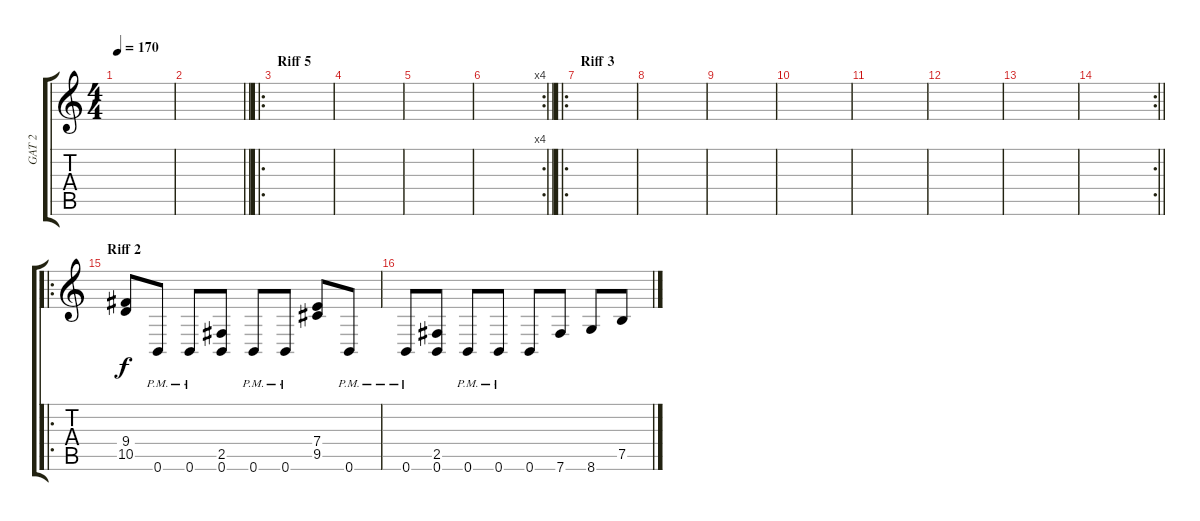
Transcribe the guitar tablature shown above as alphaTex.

\track ("GAT 2" "GAT 2") {instrument distortionguitar}
\staff {score tabs}
\tuning (B3 Gb3 D3 A2 E2 B1) {hide}
\ts (4 4)
\tempo 170
\clef g2
\ks c
|
\barLineRight lightlight
|
\ro
\section ("" "Riff 5")
|
|
|
\rc 4
\barLineRight lightlight
|
\ro
\section ("" "Riff 3")
|
|
|
|
|
|
|
\rc 2
\barLineRight lightlight
|
\ro
\section ("" "Riff 2")
(9.4 10.5).8 0.6{pm}.8 0.6{pm}.8 (2.5 0.6).8 0.6{pm}.8 0.6{pm}.8 (7.4 9.5).8 0.6{pm}.8 |
0.6{pm}.8 (2.5 0.6).8 0.6{pm}.8 0.6{pm}.8 0.6.8 7.6.8 8.6.8 7.5.8
